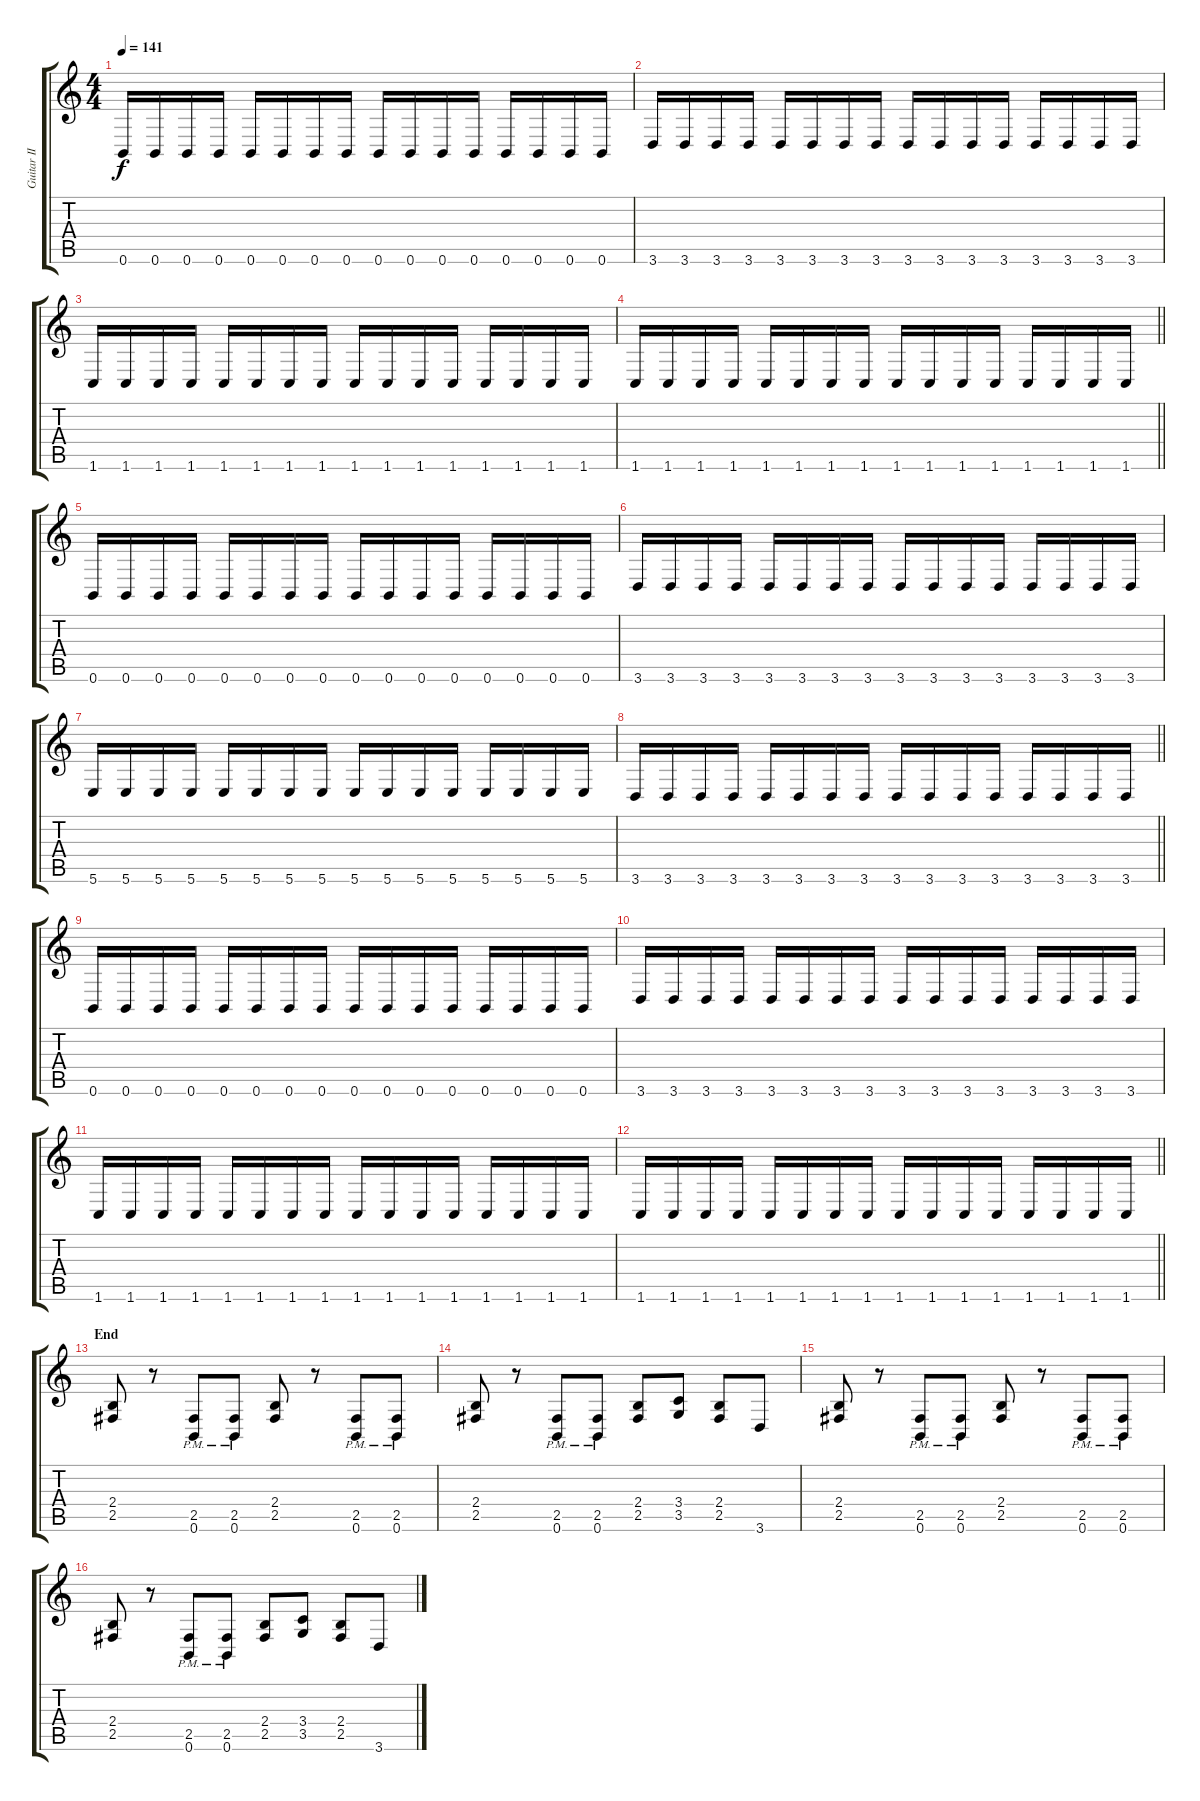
\track ("Guitar II" "Guitar II") {instrument distortionguitar}
\staff {score tabs}
\tuning (B3 Gb3 D3 A2 E2 B1) {hide}
\ts (4 4)
\section ("" "")
\tempo 141
\clef g2
\ks c
0.6.16{dy f} 0.6.16 0.6.16 0.6.16 0.6.16 0.6.16 0.6.16 0.6.16 0.6.16 0.6.16 0.6.16 0.6.16 0.6.16 0.6.16 0.6.16 0.6.16 |
3.6.16 3.6.16 3.6.16 3.6.16 3.6.16 3.6.16 3.6.16 3.6.16 3.6.16 3.6.16 3.6.16 3.6.16 3.6.16 3.6.16 3.6.16 3.6.16 |
1.6.16 1.6.16 1.6.16 1.6.16 1.6.16 1.6.16 1.6.16 1.6.16 1.6.16 1.6.16 1.6.16 1.6.16 1.6.16 1.6.16 1.6.16 1.6.16 |
\barLineRight lightlight
1.6.16 1.6.16 1.6.16 1.6.16 1.6.16 1.6.16 1.6.16 1.6.16 1.6.16 1.6.16 1.6.16 1.6.16 1.6.16 1.6.16 1.6.16 1.6.16 |
\section ("" "")
0.6.16 0.6.16 0.6.16 0.6.16 0.6.16 0.6.16 0.6.16 0.6.16 0.6.16 0.6.16 0.6.16 0.6.16 0.6.16 0.6.16 0.6.16 0.6.16 |
3.6.16 3.6.16 3.6.16 3.6.16 3.6.16 3.6.16 3.6.16 3.6.16 3.6.16 3.6.16 3.6.16 3.6.16 3.6.16 3.6.16 3.6.16 3.6.16 |
5.6.16 5.6.16 5.6.16 5.6.16 5.6.16 5.6.16 5.6.16 5.6.16 5.6.16 5.6.16 5.6.16 5.6.16 5.6.16 5.6.16 5.6.16 5.6.16 |
\barLineRight lightlight
3.6.16 3.6.16 3.6.16 3.6.16 3.6.16 3.6.16 3.6.16 3.6.16 3.6.16 3.6.16 3.6.16 3.6.16 3.6.16 3.6.16 3.6.16 3.6.16 |
\section ("" "")
0.6.16 0.6.16 0.6.16 0.6.16 0.6.16 0.6.16 0.6.16 0.6.16 0.6.16 0.6.16 0.6.16 0.6.16 0.6.16 0.6.16 0.6.16 0.6.16 |
3.6.16 3.6.16 3.6.16 3.6.16 3.6.16 3.6.16 3.6.16 3.6.16 3.6.16 3.6.16 3.6.16 3.6.16 3.6.16 3.6.16 3.6.16 3.6.16 |
1.6.16 1.6.16 1.6.16 1.6.16 1.6.16 1.6.16 1.6.16 1.6.16 1.6.16 1.6.16 1.6.16 1.6.16 1.6.16 1.6.16 1.6.16 1.6.16 |
\barLineRight lightlight
1.6.16 1.6.16 1.6.16 1.6.16 1.6.16 1.6.16 1.6.16 1.6.16 1.6.16 1.6.16 1.6.16 1.6.16 1.6.16 1.6.16 1.6.16 1.6.16 |
\section ("" "End")
(2.4 2.5).8 r.8 (2.5{pm} 0.6{pm}).8 (2.5{pm} 0.6{pm}).8 (2.4 2.5).8 r.8 (2.5{pm} 0.6{pm}).8 (2.5{pm} 0.6{pm}).8 |
(2.4 2.5).8 r.8 (2.5{pm} 0.6{pm}).8 (2.5{pm} 0.6{pm}).8 (2.4 2.5).8 (3.4 3.5).8 (2.4 2.5).8 3.6.8 |
(2.4 2.5).8 r.8 (2.5{pm} 0.6{pm}).8 (2.5{pm} 0.6{pm}).8 (2.4 2.5).8 r.8 (2.5{pm} 0.6{pm}).8 (2.5{pm} 0.6{pm}).8 |
(2.4 2.5).8 r.8 (2.5{pm} 0.6{pm}).8 (2.5{pm} 0.6{pm}).8 (2.4 2.5).8 (3.4 3.5).8 (2.4 2.5).8 3.6.8
